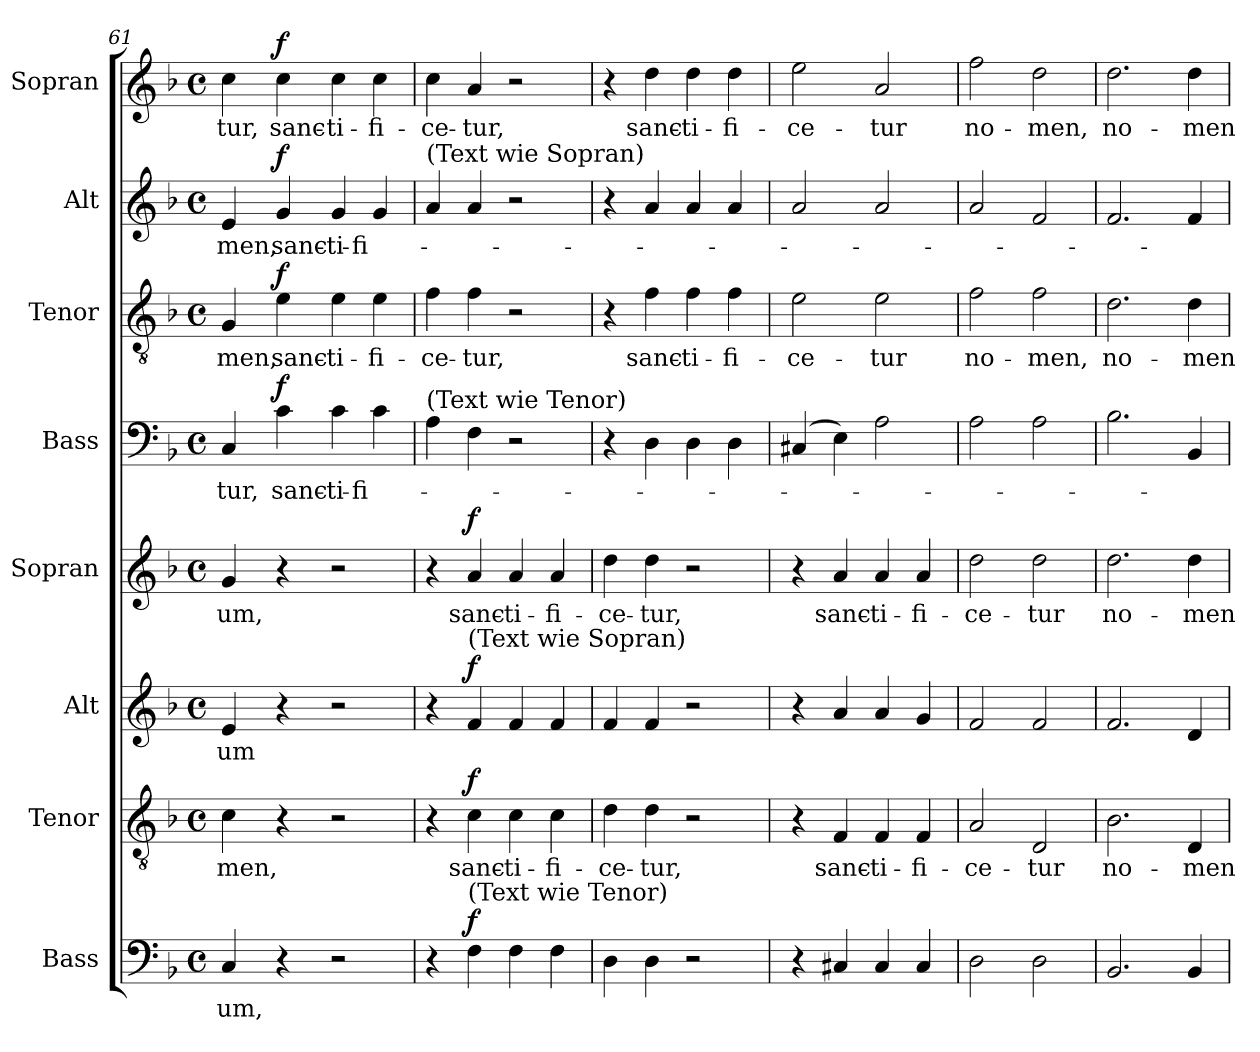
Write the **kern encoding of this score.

**kern	**text	**dynam	**kern	**text	**dynam	**kern	**text	**dynam	**kern	**text	**dynam	**kern	**text	**dynam	**kern	**text	**dynam	**kern	**text	**dynam	**kern	**text	**dynam
*part8	*part8	*part8	*part7	*part7	*part7	*part6	*part6	*part6	*part5	*part5	*part5	*part4	*part4	*part4	*part3	*part3	*part3	*part2	*part2	*part2	*part1	*part1	*part1
*staff8	*staff8	*staff8	*staff7	*staff7	*staff7	*staff6	*staff6	*staff6	*staff5	*staff5	*staff5	*staff4	*staff4	*staff4	*staff3	*staff3	*staff3	*staff2	*staff2	*staff2	*staff1	*staff1	*staff1
*I"Bass	*	*	*I"Tenor	*	*	*I"Alt	*	*	*I"Sopran	*	*	*I"Bass	*	*	*I"Tenor	*	*	*I"Alt	*	*	*I"Sopran	*	*
*clefF4	*	*	*clefGv2	*	*	*clefG2	*	*	*clefG2	*	*	*clefF4	*	*	*clefGv2	*	*	*clefG2	*	*	*clefG2	*	*
*k[b-]	*	*	*k[b-]	*	*	*k[b-]	*	*	*k[b-]	*	*	*k[b-]	*	*	*k[b-]	*	*	*k[b-]	*	*	*k[b-]	*	*
*M4/4	*	*	*M4/4	*	*	*M4/4	*	*	*M4/4	*	*	*M4/4	*	*	*M4/4	*	*	*M4/4	*	*	*M4/4	*	*
*met(c)	*	*	*met(c)	*	*	*met(c)	*	*	*met(c)	*	*	*met(c)	*	*	*met(c)	*	*	*met(c)	*	*	*met(c)	*	*
=61	=61	=61	=61	=61	=61	=61	=61	=61	=61	=61	=61	=61	=61	=61	=61	=61	=61	=61	=61	=61	=61	=61	=61
!	!LO:LY:b	!	!	!LO:LY:b	!	!	!LO:LY:b	!	!	!LO:LY:b	!	!	!LO:LY:b	!	!	!LO:LY:b	!	!	!LO:LY:b	!	!	!LO:LY:b	!
4C/	-um,	.	4c\	-men,	.	4e/	-um	.	4g/	-um,	.	4C/	-tur,	.	4G/	-men,	.	4e/	-men,	.	4cc\	-tur,	.
!	!	!	!	!	!	!	!	!	!	!	!	!	!LO:LY:b	!LO:DY:a	!	!LO:LY:b	!LO:DY:a	!	!LO:LY:b	!LO:DY:a	!	!LO:LY:b	!LO:DY:a
4r	.	.	4r	.	.	4r	.	.	4r	.	.	4c\	sanc-	f	4e\	sanc-	f	4g/	sanc-	f	4cc\	sanc-	f
!	!	!	!	!	!	!	!	!	!	!	!	!	!LO:LY:b	!	!	!LO:LY:b	!	!	!LO:LY:b	!	!	!LO:LY:b	!
2r	.	.	2r	.	.	2r	.	.	2r	.	.	4c\	-ti-	.	4e\	-ti-	.	4g/	-ti-	.	4cc\	-ti-	.
!	!	!	!	!	!	!	!	!	!	!	!	!	!LO:LY:b	!	!	!LO:LY:b	!	!	!LO:LY:b	!	!	!LO:LY:b	!
.	.	.	.	.	.	.	.	.	.	.	.	4c\	-fi -	.	4e\	-fi-	.	4g/	-fi -	.	4cc\	-fi-	.
!!LO:LB:g=z
=62	=62	=62	=62	=62	=62	=62	=62	=62	=62	=62	=62	=62	=62	=62	=62	=62	=62	=62	=62	=62	=62	=62	=62
!	!	!	!	!	!	!	!	!	!	!	!	!	!	!	!	!	!	!LO:TX:a:t=(Text wie Sopran)	!	!	!	!	!
!	!	!	!	!	!	!	!	!	!	!	!	!LO:TX:a:t=(Text wie Tenor)	!	!	!	!	!	!	!	!	!	!	!
!	!	!	!	!	!	!	!	!	!	!	!	!	!	!	!	!LO:LY:b	!	!	!	!	!	!LO:LY:b	!
4r	.	.	4r	.	.	4r	.	.	4r	.	.	4A\	.	.	4f\	-ce-	.	4a/	.	.	4cc\	-ce-	.
!	!	!	!	!	!	!LO:TX:a:t=(Text wie Sopran)	!	!	!	!	!	!	!	!	!	!	!	!	!	!	!	!	!
!LO:TX:a:t=(Text wie Tenor)	!	!	!	!	!	!	!	!	!	!	!	!	!	!	!	!	!	!	!	!	!	!	!
!	!	!LO:DY:a	!	!LO:LY:b	!LO:DY:a	!	!	!LO:DY:a	!	!LO:LY:b	!LO:DY:a	!	!	!	!	!LO:LY:b	!	!	!	!	!	!LO:LY:b	!
4F\	.	f	4c\	sanc-	f	4f/	.	f	4a/	sanc-	f	4F\	.	.	4f\	-tur,	.	4a/	.	.	4a/	-tur,	.
!	!	!	!	!LO:LY:b	!	!	!	!	!	!LO:LY:b	!	!	!	!	!	!	!	!	!	!	!	!	!
4F\	.	.	4c\	-ti-	.	4f/	.	.	4a/	-ti-	.	2r	.	.	2r	.	.	2r	.	.	2r	.	.
!	!	!	!	!LO:LY:b	!	!	!	!	!	!LO:LY:b	!	!	!	!	!	!	!	!	!	!	!	!	!
4F\	.	.	4c\	-fi-	.	4f/	.	.	4a/	-fi-	.	.	.	.	.	.	.	.	.	.	.	.	.
=63	=63	=63	=63	=63	=63	=63	=63	=63	=63	=63	=63	=63	=63	=63	=63	=63	=63	=63	=63	=63	=63	=63	=63
!	!	!	!	!LO:LY:b	!	!	!	!	!	!LO:LY:b	!	!	!	!	!	!	!	!	!	!	!	!	!
4D\	.	.	4d\	-ce-	.	4f/	.	.	4dd\	-ce-	.	4r	.	.	4r	.	.	4r	.	.	4r	.	.
!	!	!	!	!LO:LY:b	!	!	!	!	!	!LO:LY:b	!	!	!	!	!	!LO:LY:b	!	!	!	!	!	!LO:LY:b	!
4D\	.	.	4d\	-tur,	.	4f/	.	.	4dd\	-tur,	.	4D\	.	.	4f\	sanc-	.	4a/	.	.	4dd\	sanc-	.
!	!	!	!	!	!	!	!	!	!	!	!	!	!	!	!	!LO:LY:b	!	!	!	!	!	!LO:LY:b	!
2r	.	.	2r	.	.	2r	.	.	2r	.	.	4D\	.	.	4f\	-ti-	.	4a/	.	.	4dd\	-ti-	.
!	!	!	!	!	!	!	!	!	!	!	!	!	!	!	!	!LO:LY:b	!	!	!	!	!	!LO:LY:b	!
.	.	.	.	.	.	.	.	.	.	.	.	4D\	.	.	4f\	-fi-	.	4a/	.	.	4dd\	-fi-	.
=64	=64	=64	=64	=64	=64	=64	=64	=64	=64	=64	=64	=64	=64	=64	=64	=64	=64	=64	=64	=64	=64	=64	=64
!	!	!	!	!	!	!	!	!	!	!	!	!	!	!	!	!LO:LY:b	!	!	!	!	!	!LO:LY:b	!
4r	.	.	4r	.	.	4r	.	.	4r	.	.	(4C#X/	.	.	2e\	-ce-	.	2a/	.	.	2ee\	-ce-	.
!	!	!	!	!LO:LY:b	!	!	!	!	!	!LO:LY:b	!	!	!	!	!	!	!	!	!	!	!	!	!
4C#X/	.	.	4F/	sanc-	.	4a/	.	.	4a/	sanc-	.	4E\)	.	.	.	.	.	.	.	.	.	.	.
!	!	!	!	!LO:LY:b	!	!	!	!	!	!LO:LY:b	!	!	!	!	!	!LO:LY:b	!	!	!	!	!	!LO:LY:b	!
4C#/	.	.	4F/	-ti-	.	4a/	.	.	4a/	-ti-	.	2A\	.	.	2e\	-tur	.	2a/	.	.	2a/	-tur	.
!	!	!	!	!LO:LY:b	!	!	!	!	!	!LO:LY:b	!	!	!	!	!	!	!	!	!	!	!	!	!
4C#/	.	.	4F/	-fi-	.	4g/	.	.	4a/	-fi-	.	.	.	.	.	.	.	.	.	.	.	.	.
=65	=65	=65	=65	=65	=65	=65	=65	=65	=65	=65	=65	=65	=65	=65	=65	=65	=65	=65	=65	=65	=65	=65	=65
!	!	!	!	!LO:LY:b	!	!	!	!	!	!LO:LY:b	!	!	!	!	!	!LO:LY:b	!	!	!	!	!	!LO:LY:b	!
2D\	.	.	2A/	-ce-	.	2f/	.	.	2dd\	-ce-	.	2A\	.	.	2f\	no-	.	2a/	.	.	2ff\	no-	.
!	!	!	!	!LO:LY:b	!	!	!	!	!	!LO:LY:b	!	!	!	!	!	!LO:LY:b	!	!	!	!	!	!LO:LY:b	!
2D\	.	.	2D/	-tur	.	2f/	.	.	2dd\	-tur	.	2A\	.	.	2f\	-men,	.	2f/	.	.	2dd\	-men,	.
=66	=66	=66	=66	=66	=66	=66	=66	=66	=66	=66	=66	=66	=66	=66	=66	=66	=66	=66	=66	=66	=66	=66	=66
!	!	!	!	!LO:LY:b	!	!	!	!	!	!LO:LY:b	!	!	!	!	!	!LO:LY:b	!	!	!	!	!	!LO:LY:b	!
2.BB-/	.	.	2.B-\	no-	.	2.f/	.	.	2.dd\	no-	.	2.B-\	.	.	2.d\	no-	.	2.f/	.	.	2.dd\	no-	.
!	!	!	!	!LO:LY:b	!	!	!	!	!	!LO:LY:b	!	!	!	!	!	!LO:LY:b	!	!	!	!	!	!LO:LY:b	!
4BB-/	.	.	4D/	-men	.	4d/	.	.	4dd\	-men	.	4BB-/	.	.	4d\	-men	.	4f/	.	.	4dd\	-men	.
=	=	=	=	=	=	=	=	=	=	=	=	=	=	=	=	=	=	=	=	=	=	=	=
*-	*-	*-	*-	*-	*-	*-	*-	*-	*-	*-	*-	*-	*-	*-	*-	*-	*-	*-	*-	*-	*-	*-	*-
